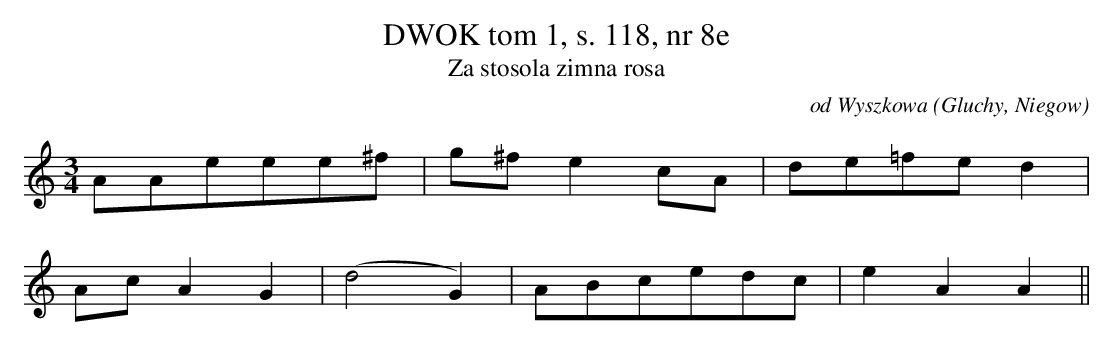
X:1
T:DWOK tom 1, s. 118, nr 8e
T:Za stosola zimna rosa
O:od Wyszkowa (Gluchy, Niegow)
M:3/4
L:1/8
K:C
AAeee^f | g^fe2cA |de=fed2 |
 AcA2G2 | (d4G2) |ABcedc | e2A2A2||
